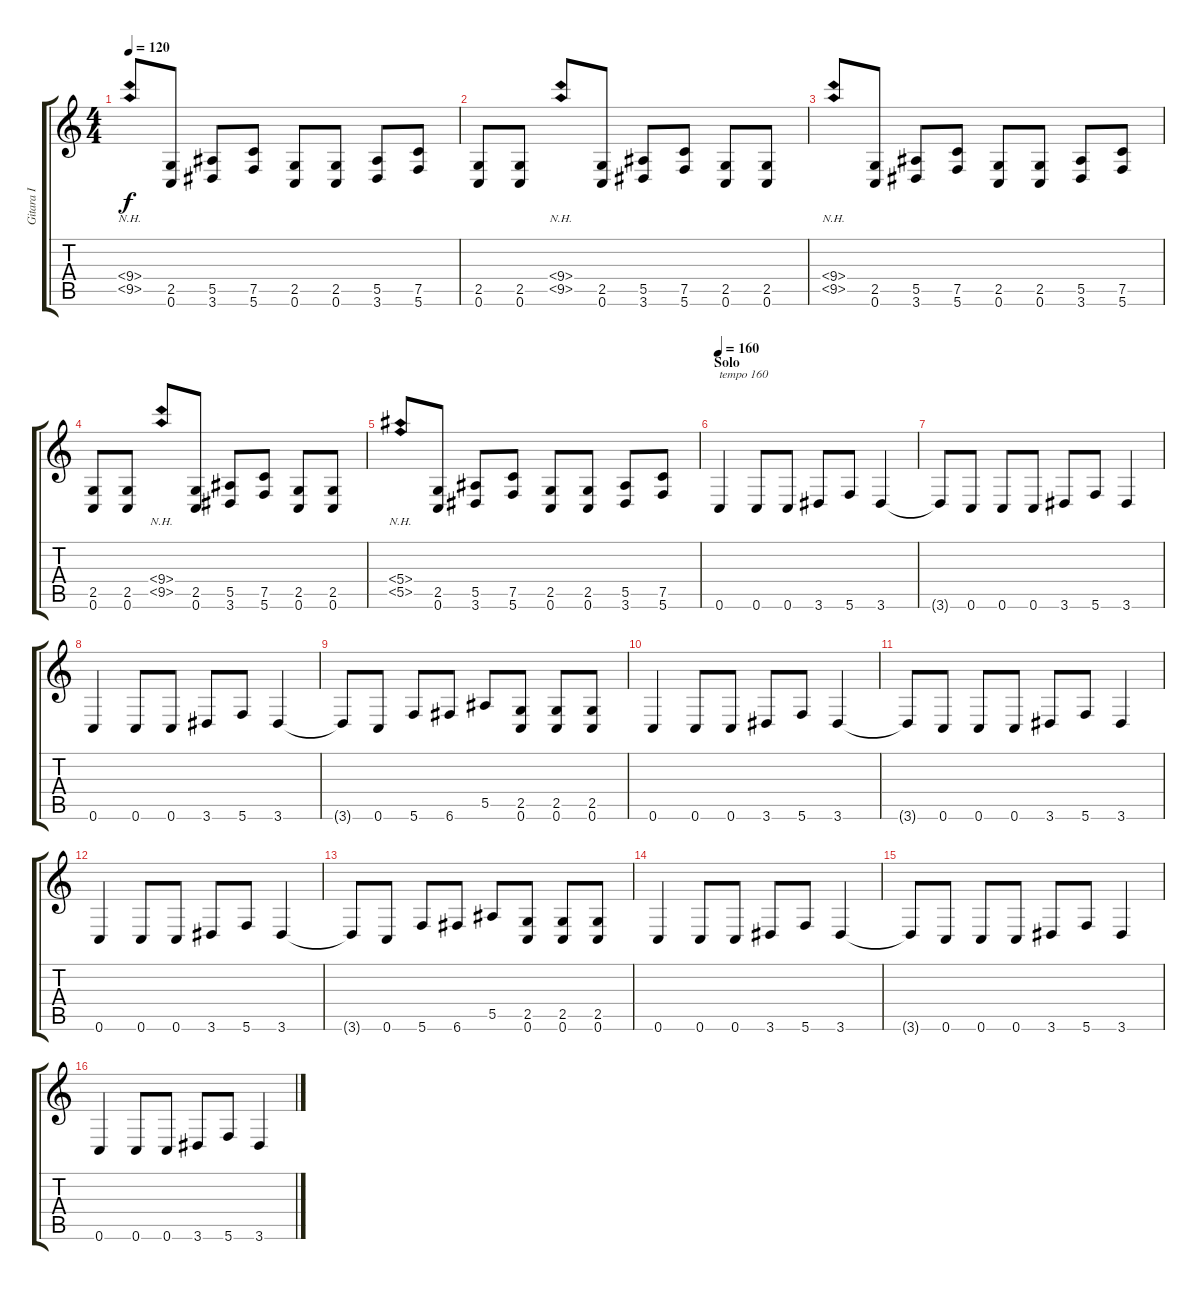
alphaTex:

\track ("Gitara I" "Gitara I") {instrument distortionguitar}
\staff {score tabs}
\tuning (C4 G3 Eb3 Bb2 F2 C2) {hide}
\ts (4 4)
\tempo 120
\clef g2
\ks c
(9.4{nh} 9.5{nh}).8{dy f} (2.5 0.6).8 (5.5 3.6).8 (7.5 5.6).8 (2.5 0.6).8 (2.5 0.6).8 (5.5 3.6).8 (7.5 5.6).8 |
(2.5 0.6).8 (2.5 0.6).8 (9.4{nh} 9.5{nh}).8 (2.5 0.6).8 (5.5 3.6).8 (7.5 5.6).8 (2.5 0.6).8 (2.5 0.6).8 |
(9.4{nh} 9.5{nh}).8 (2.5 0.6).8 (5.5 3.6).8 (7.5 5.6).8 (2.5 0.6).8 (2.5 0.6).8 (5.5 3.6).8 (7.5 5.6).8 |
(2.5 0.6).8 (2.5 0.6).8 (9.4{nh} 9.5{nh}).8 (2.5 0.6).8 (5.5 3.6).8 (7.5 5.6).8 (2.5 0.6).8 (2.5 0.6).8 |
(5.4{nh} 5.5{nh}).8 (2.5 0.6).8 (5.5 3.6).8 (7.5 5.6).8 (2.5 0.6).8 (2.5 0.6).8 (5.5 3.6).8 (7.5 5.6).8 |
\section ("" "Solo")
\tempo 160
0.6.4{txt "tempo 160"} 0.6.8 0.6.8 3.6.8 5.6.8 3.6.4 |
3.6{t}.8 0.6.8 0.6.8 0.6.8 3.6.8 5.6.8 3.6.4 |
0.6.4 0.6.8 0.6.8 3.6.8 5.6.8 3.6.4 |
3.6{t}.8 0.6.8 5.6.8 6.6.8 5.5.8 (2.5 0.6).8 (2.5 0.6).8 (2.5 0.6).8 |
0.6.4 0.6.8 0.6.8 3.6.8 5.6.8 3.6.4 |
3.6{t}.8 0.6.8 0.6.8 0.6.8 3.6.8 5.6.8 3.6.4 |
0.6.4 0.6.8 0.6.8 3.6.8 5.6.8 3.6.4 |
3.6{t}.8 0.6.8 5.6.8 6.6.8 5.5.8 (2.5 0.6).8 (2.5 0.6).8 (2.5 0.6).8 |
0.6.4 0.6.8 0.6.8 3.6.8 5.6.8 3.6.4 |
3.6{t}.8 0.6.8 0.6.8 0.6.8 3.6.8 5.6.8 3.6.4 |
0.6.4 0.6.8 0.6.8 3.6.8 5.6.8 3.6.4
